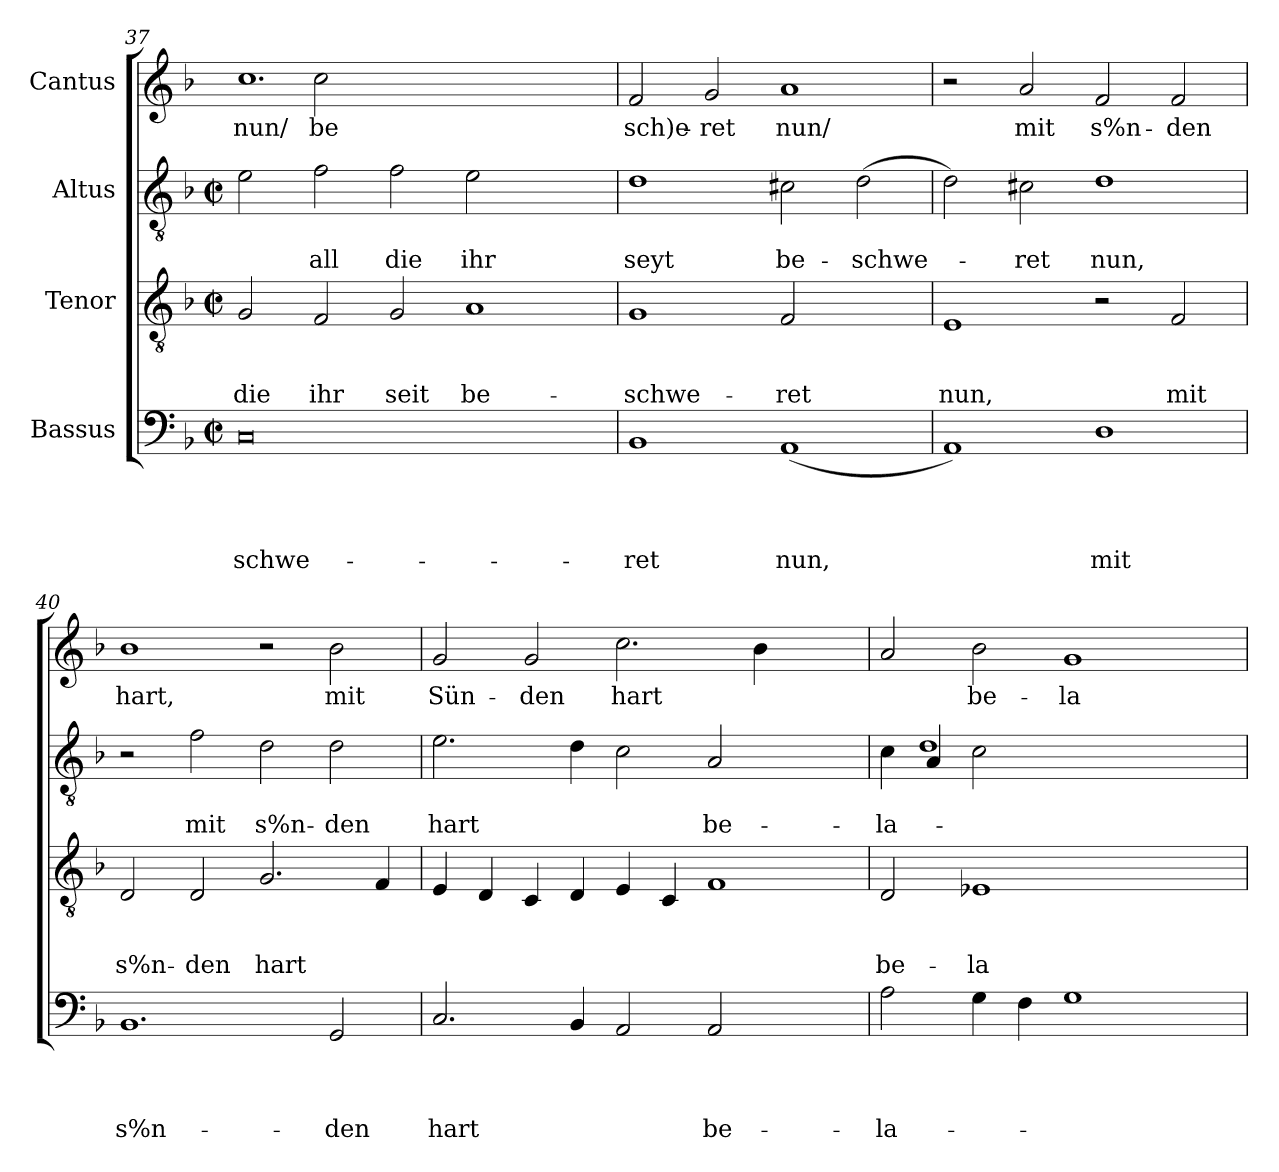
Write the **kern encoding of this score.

**kern	**text	**text	**text	**text	**kern	**text	**text	**text	**kern	**text	**text	**kern	**text
*part4	*part4	*part4	*part4	*part4	*part3	*part3	*part3	*part3	*part2	*part2	*part2	*part1	*part1
*staff4	*staff4	*staff4	*staff4	*staff4	*staff3	*staff3	*staff3	*staff3	*staff2	*staff2	*staff2	*staff1	*staff1
*I"Bassus	*	*	*	*	*I"Tenor	*	*	*	*I"Altus	*	*	*I"Cantus	*
*clefF4	*	*	*	*	*clefGv2	*	*	*	*clefGv2	*	*	*clefG2	*
*k[b-]	*	*	*	*	*k[b-]	*	*	*	*k[b-]	*	*	*k[b-]	*
*F:	*	*	*	*	*F:	*	*	*	*F:	*	*	*F:	*
*M2/2	*	*	*	*	*M2/2	*	*	*	*M2/2	*	*	*	*
*met(c|)	*	*	*	*	*met(c|)	*	*	*	*met(c|)	*	*	*	*
=37	=37	=37	=37	=37	=37	=37	=37	=37	=37	=37	=37	=37	=37
!	!	!	!	!LO:LY:b	!	!	!	!LO:LY:b	!	!	!	!	!LO:LY:b
*	*	*	*	*	*	*	*	*	*	*	*	*^	*
0C	.	.	.	-schwe-	2G/	.	.	die	2e\	.	.	1.cc	2ryy	nun/
!	!	!	!	!	!	!	!	!LO:LY:b	!	!	!LO:LY:b	!	!	!LO:LY:b
.	.	.	.	.	2F/	.	.	ihr	2f\	.	all	.	2cc\	be-
!	!	!	!	!	!	!	!	!LO:LY:b	!	!	!LO:LY:b	!	!	!
.	.	.	.	.	2G/	.	.	seit	2f\	.	die	.	1ryy	.
!	!	!	!	!	!	!	!	!LO:LY:b	!	!	!LO:LY:b	!	!	!
.	.	.	.	.	1A	.	.	be-	2e\	.	ihr	1ryy	.	.
2ryy	.	.	.	.	.	.	.	.	2ryy	.	.	.	2ryy	.
=38	=38	=38	=38	=38	=38	=38	=38	=38	=38	=38	=38	=38	=38	=38
!	!	!	!	!LO:LY:b	!	!	!	!LO:LY:b	!	!	!LO:LY:b	!	!	!LO:LY:b
*	*	*	*	*	*	*	*	*	*	*	*	*v	*v	*
1BB-	.	.	.	-ret	1G	.	.	-schwe-	1d	.	seyt	2f/	-sch)e-
!	!	!	!	!	!	!	!	!	!	!	!	!	!LO:LY:b:rj
.	.	.	.	.	.	.	.	.	.	.	.	2g/	-ret
!	!	!	!	!LO:LY:b	!	!	!	!LO:LY:b	!	!	!LO:LY:b	!	!LO:LY:b
(<1AA	.	.	.	nun,	2F/	.	.	-ret	2c#X\	.	be-	1a	nun/
!	!	!	!	!	!	!	!	!	!	!	!LO:LY:b	!	!
.	.	.	.	.	2ryy	.	.	.	(>2d\	.	-schwe-	.	.
!!LO:LB:g=z
=39	=39	=39	=39	=39	=39	=39	=39	=39	=39	=39	=39	=39	=39
!	!	!	!	!	!	!	!	!LO:LY:b	!	!	!	!	!
1AA)	.	.	.	.	1E	.	.	nun,	2d\)	.	.	2r	.
!	!	!	!	!	!	!	!	!	!	!	!LO:LY:b	!	!LO:LY:b
.	.	.	.	.	.	.	.	.	2c#X\	.	-ret	2a/	mit
!	!	!	!	!LO:LY:b	!	!	!	!	!	!	!LO:LY:b	!	!LO:LY:b
1D	.	.	.	mit	2r	.	.	.	1d	.	nun,	2f/	s%n-
!	!	!	!	!	!	!	!	!LO:LY:b	!	!	!	!	!LO:LY:b:rj
.	.	.	.	.	2F/	.	.	mit	.	.	.	2f/	-den
=40	=40	=40	=40	=40	=40	=40	=40	=40	=40	=40	=40	=40	=40
!	!	!	!	!LO:LY:b	!	!	!	!LO:LY:b	!	!	!	!	!LO:LY:b
1.BB-	.	.	.	s%n-	2D/	.	.	s%n-	2r	.	.	1b-	hart,
!	!	!	!	!	!	!	!	!LO:LY:b:rj	!	!	!LO:LY:b	!	!
.	.	.	.	.	2D/	.	.	-den	2f\	.	mit	.	.
!	!	!	!	!	!	!	!	!LO:LY:b	!	!	!LO:LY:b	!	!
.	.	.	.	.	2.G/	.	.	hart	2d\	.	s%n-	2r	.
!	!	!	!	!LO:LY:b	!	!	!	!	!	!	!LO:LY:b:rj	!	!LO:LY:b
2GG/	.	.	.	-den	.	.	.	.	2d\	.	-den	2b-\	mit
.	.	.	.	.	4F/	.	.	.	.	.	.	.	.
=41	=41	=41	=41	=41	=41	=41	=41	=41	=41	=41	=41	=41	=41
!	!	!	!	!LO:LY:b	!	!	!	!	!	!	!LO:LY:b	!	!LO:LY:b
2.C/	.	.	.	hart	4E/	.	.	.	2.e\	.	hart	2g/	Sün-
.	.	.	.	.	4D/	.	.	.	.	.	.	.	.
!	!	!	!	!	!	!	!	!	!	!	!	!	!LO:LY:b
.	.	.	.	.	4C/	.	.	.	.	.	.	2g/	-den
4BB-/	.	.	.	.	4D/	.	.	.	4d\	.	.	.	.
!	!	!	!	!	!	!	!	!	!	!	!	!	!LO:LY:b
2AA/	.	.	.	.	4E/	.	.	.	2c\	.	.	2.cc\	hart
.	.	.	.	.	4C/	.	.	.	.	.	.	.	.
!	!	!	!	!LO:LY:b	!	!	!	!	!	!	!LO:LY:b	!	!
2AA/	.	.	.	be-	1F	.	.	.	2A/	.	be-	.	.
.	.	.	.	.	.	.	.	.	.	.	.	4b-\	.
2ryy	.	.	.	.	.	.	.	.	2ryy	.	.	2ryy	.
=42	=42	=42	=42	=42	=42	=42	=42	=42	=42	=42	=42	=42	=42
!	!	!	!	!LO:LY:b	!	!	!	!LO:LY:b	!	!	!LO:LY:b	!	!
*	*	*	*	*	*	*	*	*	*^	*	*	*	*
2A\	.	.	.	-la-	2D/	.	.	be-	4c\	4ryy	.	-la-	2a/	.
.	.	.	.	.	.	.	.	.	4A/	1d	.	.	.	.
!	!	!	!	!	!	!	!	!LO:LY:b	!	!	!	!	!	!LO:LY:b
4G\	.	.	.	.	1E-X	.	.	-la-	2c\	.	.	.	2b-\	be-
4F\	.	.	.	.	.	.	.	.	.	.	.	.	.	.
!	!	!	!	!	!	!	!	!	!	!	!	!	!	!LO:LY:b
1G	.	.	.	.	.	.	.	.	2.ryy	.	.	.	1g	-la-
.	.	.	.	.	.	.	.	.	.	2.ryy	.	.	.	.
.	.	.	.	.	2ryy	.	.	.	.	.	.	.	.	.
.	.	.	.	.	.	.	.	.	4ryy	.	.	.	.	.
*	*	*	*	*	*	*	*	*	*v	*v	*	*	*	*
=	=	=	=	=	=	=	=	=	=	=	=	=	=
*-	*-	*-	*-	*-	*-	*-	*-	*-	*-	*-	*-	*-	*-
